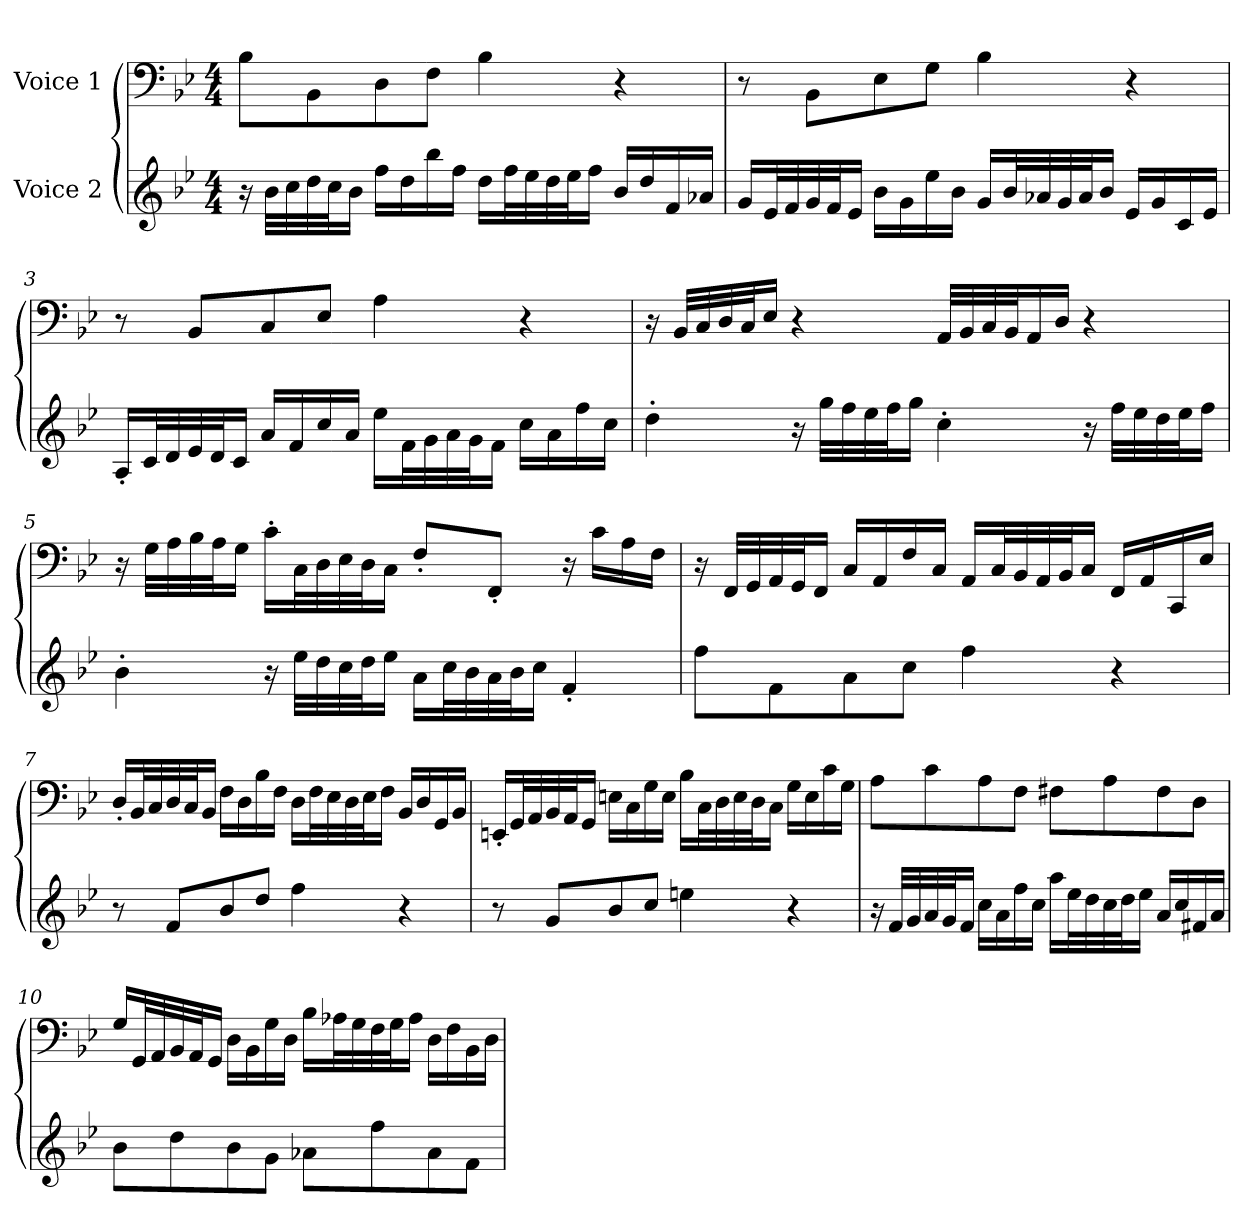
**kern	**kern
*part2	*part1
*staff2	*staff1
*I"Voice 2	*I"Voice 1
*clefG2	*clefF4
*k[b-e-]	*k[b-e-]
*M4/4	*M4/4
*MM45	*MM45
=1	=1
16r	8B-\L
32b-\LLL	.
32cc\	.
32dd\	8BB-\
32cc\J	.
16b-\JJ	.
16ff\LL	8D\
16dd\	.
16bb-\	8F\J
16ff\JJ	.
16dd\LL	4B-\
32ff\L	.
32ee-\	.
32dd\	.
32ee-\J	.
16ff\JJ	.
16b-/LL	4r
16dd/	.
16f/	.
16a-X/JJ	.
=2	=2
16g/LL	8r
32e-/L	.
32f/	.
32g/	8BB-\L
32f/J	.
16e-/JJ	.
16b-\LL	8E-\
16g\	.
16ee-\	8G\J
16b-\JJ	.
16g/LL	4B-\
32b-/L	.
32a-X/	.
32g/	.
32a-/J	.
16b-/JJ	.
16e-/LL	4r
16g/	.
16c/	.
16e-/JJ	.
=3	=3
16A'/LL	8r
32c/L	.
32d/	.
32e-/	8BB-/L
32d/J	.
16c/JJ	.
16a/LL	8C/
16f/	.
16cc/	8E-/J
16a/JJ	.
16ee-\LL	4A\
32f\L	.
32g\	.
32a\	.
32g\J	.
16f\JJ	.
16cc\LL	4r
16a\	.
16ff\	.
16cc\JJ	.
=4	=4
4dd'\	16r
.	32BB-/LLL
.	32C/
.	32D/
.	32C/J
.	16E-/JJ
16r	4r
32gg\LLL	.
32ff\	.
32ee-\	.
32ff\J	.
16gg\JJ	.
4cc'\	32AA/LLL
.	32BB-/
.	32C/
.	32BB-/J
.	16AA/
.	16D/JJ
16r	4r
32ff\LLL	.
32ee-\	.
32dd\	.
32ee-\J	.
16ff\JJ	.
=5	=5
4b-'\	16r
.	32G\LLL
.	32A\
.	32B-\
.	32A\J
.	16G\JJ
16r	16c'\LL
32ee-\LLL	32C\L
32dd\	32D\
32cc\	32E-\
32dd\J	32D\J
16ee-\JJ	16C\JJ
16a\LL	8F'/L
32cc\L	.
32b-\	.
32a\	8FF'/J
32b-\J	.
16cc\JJ	.
4f'/	16r
.	16c\LL
.	16A\
.	16F\JJ
=6	=6
8ff\L	16r
.	32FF/LLL
.	32GG/
8f\	32AA/
.	32GG/J
.	16FF/JJ
8a\	16C/LL
.	16AA/
8cc\J	16F/
.	16C/JJ
4ff\	16AA/LL
.	32C/L
.	32BB-/
.	32AA/
.	32BB-/J
.	16C/JJ
4r	16FF/LL
.	16AA/
.	16CC/
.	16E-/JJ
=7	=7
8r	16D'/LL
.	32BB-/L
.	32C/
8f/L	32D/
.	32C/J
.	16BB-/JJ
8b-/	16F\LL
.	16D\
8dd/J	16B-\
.	16F\JJ
4ff\	16D\LL
.	32F\L
.	32E-\
.	32D\
.	32E-\J
.	16F\JJ
4r	16BB-/LL
.	16D/
.	16GG/
.	16BB-/JJ
=8	=8
8r	16EEn'/LL
.	32GG/L
.	32AA/
8g/L	32BB-/
.	32AA/J
.	16GG/JJ
8b-/	16En\LL
.	16C\
8cc/J	16G\
.	16E\JJ
4een\	16B-\LL
.	32C\L
.	32D\
.	32E\
.	32D\J
.	16C\JJ
4r	16G\LL
.	16E\
.	16c\
.	16G\JJ
=9	=9
16r	8A\L
32f/LLL	.
32g/	.
32a/	8c\
32g/J	.
16f/JJ	.
16cc\LL	8A\
16a\	.
16ff\	8F\J
16cc\JJ	.
16aa\LL	8F#X\L
32ee-\L	.
32dd\	.
32cc\	8A\
32dd\J	.
16ee-\JJ	.
16a/LL	8F#\
16cc/	.
16f#X/	8D\J
16a/JJ	.
=10	=10
8b-\L	16G/LL
.	32GG/L
.	32AA/
8dd\	32BB-/
.	32AA/J
.	16GG/JJ
8b-\	16D\LL
.	16BB-\
8g\J	16G\
.	16D\JJ
8a-X\L	16B-\LL
.	32A-X\L
.	32G\
8ff\	32F\
.	32G\J
.	16A-\JJ
8a-\	16D\LL
.	16F\
8f\J	16BB-\
.	16D\JJ
=	=
*-	*-
